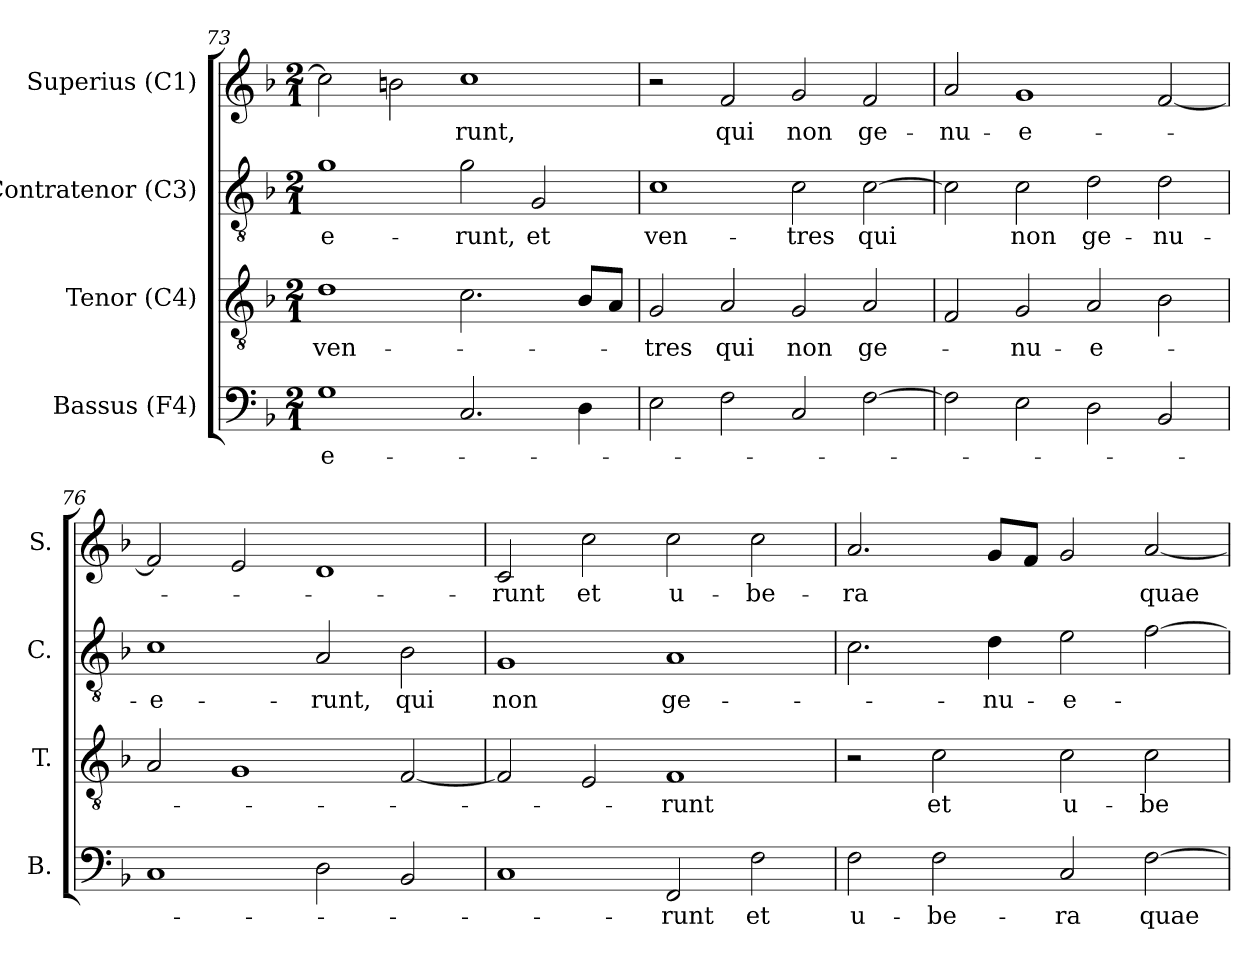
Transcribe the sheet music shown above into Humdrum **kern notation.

**kern	**text	**kern	**text	**kern	**text	**kern	**text
*part4	*part4	*part3	*part3	*part2	*part2	*part1	*part1
*staff4	*staff4	*staff3	*staff3	*staff2	*staff2	*staff1	*staff1
*I"Bassus (F4)	*	*I"Tenor (C4)	*	*I"Contratenor (C3)	*	*I"Superius (C1)	*
*I'B.	*	*I'T.	*	*I'C.	*	*I'S.	*
*clefF4	*	*clefGv2	*	*clefGv2	*	*clefG2	*
*	*	*ITrd7c12	*	*ITrd7c12	*	*	*
*k[b-]	*	*k[b-]	*	*k[b-]	*	*k[b-]	*
*F:	*	*F:	*	*F:	*	*F:	*
*M2/1	*	*M2/1	*	*M2/1	*	*M2/1	*
=73	=73	=73	=73	=73	=73	=73	=73
!	!LO:LY:b:color=#000000	!	!	!	!	!	!
!	!	!	!LO:LY:b:color=#000000	!	!	!	!
!	!	!	!	!	!LO:LY:b:color=#000000	!	!
1Gi	-e-	1Di	ven-	1Gi	-e-	2cci\]	.
.	.	.	.	.	.	2bni\	.
!	!	!	!	!	!LO:LY:b:color=#000000	!	!
!	!	!	!	!	!	!	!LO:LY:b:color=#000000
2.Ci/	.	2.Ci\	.	2Gi\	-runt,	1cci	-runt,
!	!	!	!	!	!LO:LY:b:color=#000000	!	!
.	.	.	.	2GGi/	et	.	.
4Di\	.	8BB-i/L	.	.	.	.	.
.	.	8AAi/J	.	.	.	.	.
=74	=74	=74	=74	=74	=74	=74	=74
!	!	!	!LO:LY:b:color=#000000	!	!	!	!
!	!	!	!	!	!LO:LY:b:color=#000000	!	!
2Ei\	.	2GGi/	-tres	1Ci	ven-	2r	.
!	!	!	!LO:LY:b:color=#000000	!	!	!	!
!	!	!	!	!	!	!	!LO:LY:b:color=#000000
2Fi\	.	2AAi/	qui	.	.	2fi/	qui
!	!	!	!LO:LY:b:color=#000000	!	!	!	!
!	!	!	!	!	!LO:LY:b:color=#000000	!	!
!	!	!	!	!	!	!	!LO:LY:b:color=#000000
2Ci/	.	2GGi/	non	2Ci\	-tres	2gi/	non
!	!	!	!LO:LY:b:color=#000000	!	!	!	!
!	!	!	!	!	!LO:LY:b:color=#000000	!	!
!	!	!	!	!	!	!	!LO:LY:b:color=#000000
[2Fi\	.	2AAi/	ge-	[2Ci\	qui	2fi/	ge-
!!LO:LB:g=z
=75	=75	=75	=75	=75	=75	=75	=75
!	!	!	!	!	!	!	!LO:LY:b:color=#000000
2Fi\]	.	2FFi/	.	2Ci\]	.	2ai/	-nu-
!	!	!	!LO:LY:b:color=#000000	!	!	!	!
!	!	!	!	!	!LO:LY:b:color=#000000	!	!
!	!	!	!	!	!	!	!LO:LY:b:color=#000000
2Ei\	.	2GGi/	-nu-	2Ci\	non	1gi	-e-
!	!	!	!LO:LY:b:color=#000000	!	!	!	!
!	!	!	!	!	!LO:LY:b:color=#000000	!	!
2Di\	.	2AAi/	-e-	2Di\	ge-	.	.
!	!	!	!	!	!LO:LY:b:color=#000000	!	!
2BB-i/	.	2BB-i\	.	2Di\	-nu-	[2fi/	.
=76	=76	=76	=76	=76	=76	=76	=76
!	!	!	!	!	!LO:LY:b:color=#000000	!	!
1Ci	.	2AAi/	.	1Ci	-e-	2fi/]	.
.	.	1GGi	.	.	.	2ei/	.
!	!	!	!	!	!LO:LY:b:color=#000000	!	!
2Di\	.	.	.	2AAi/	-runt,	1di	.
!	!	!	!	!	!LO:LY:b:color=#000000	!	!
2BB-i/	.	[2FFi/	.	2BB-i\	qui	.	.
=77	=77	=77	=77	=77	=77	=77	=77
!	!	!	!	!	!LO:LY:b:color=#000000	!	!
!	!	!	!	!	!	!	!LO:LY:b:color=#000000
1Ci	.	2FFi/]	.	1GGi	non	2ci/	-runt
!	!	!	!	!	!	!	!LO:LY:b:color=#000000
.	.	2EEi/	.	.	.	2cci\	et
!	!LO:LY:b:color=#000000	!	!	!	!	!	!
!	!	!	!LO:LY:b:color=#000000	!	!	!	!
!	!	!	!	!	!LO:LY:b:color=#000000	!	!
!	!	!	!	!	!	!	!LO:LY:b:color=#000000
2FFi/	-runt	1FFi	-runt	1AAi	ge-	2cci\	u-
!	!LO:LY:b:color=#000000	!	!	!	!	!	!
!	!	!	!	!	!	!	!LO:LY:b:color=#000000
2Fi\	et	.	.	.	.	2cci\	-be-
=78	=78	=78	=78	=78	=78	=78	=78
!	!LO:LY:b:color=#000000	!	!	!	!	!	!
!	!	!	!	!	!	!	!LO:LY:b:color=#000000
2Fi\	u-	2r	.	2.Ci\	.	2.ai/	-ra
!	!LO:LY:b:color=#000000	!	!	!	!	!	!
!	!	!	!LO:LY:b:color=#000000	!	!	!	!
2Fi\	-be-	2Ci\	et	.	.	.	.
!	!	!	!	!	!LO:LY:b:color=#000000	!	!
.	.	.	.	4Di\	-nu-	8gi/L	.
.	.	.	.	.	.	8fi/J	.
!	!LO:LY:b:color=#000000	!	!	!	!	!	!
!	!	!	!LO:LY:b:color=#000000	!	!	!	!
!	!	!	!	!	!LO:LY:b:color=#000000	!	!
2Ci/	-ra	2Ci\	u-	2Ei\	-e-	2gi/	.
!	!LO:LY:b:color=#000000	!	!	!	!	!	!
!	!	!	!LO:LY:b:color=#000000	!	!	!	!
!	!	!	!	!	!	!	!LO:LY:b:color=#000000
[2Fi\	quae	2Ci\	-be-	[2Fi\	.	[2ai/	quae
=	=	=	=	=	=	=	=
*-	*-	*-	*-	*-	*-	*-	*-
